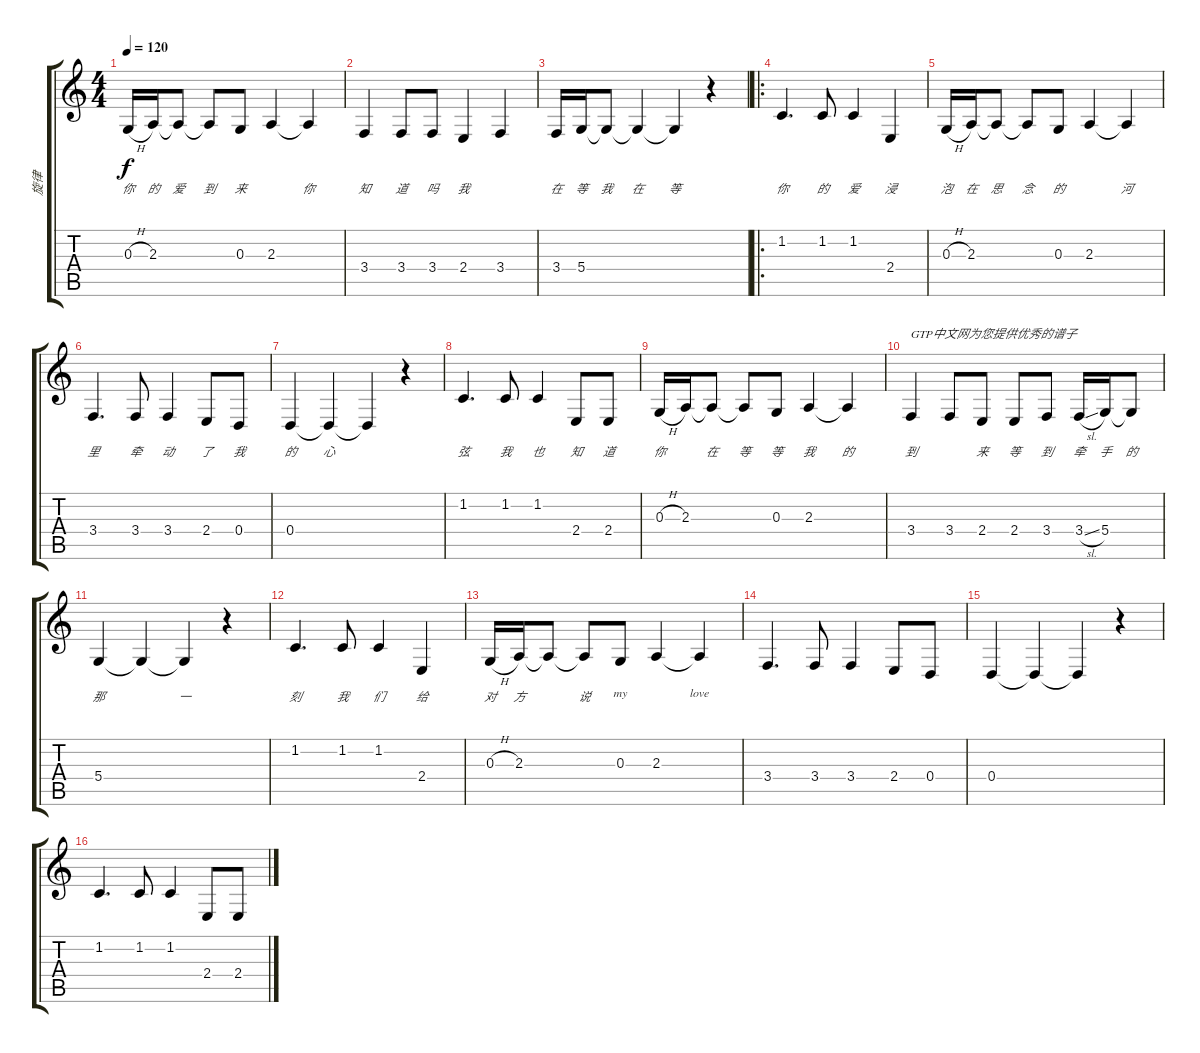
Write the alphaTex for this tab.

\track ("旋律" "旋律") {instrument harpsichord}
\staff {score tabs}
\tuning (E4 B3 G3 D3 A2 E2) {hide}
\ts (4 4)
\tempo 120
\clef g2
\ks c
0.3{h}.16{lyrics (0 "你") lyrics (1 "") lyrics (2 "") lyrics (3 "") lyrics (4 "") dy f} 2.3.16{lyrics (0 "的") lyrics (1 "") lyrics (2 "") lyrics (3 "") lyrics (4 "")} 2.3{t}.8{lyrics (0 "爱") lyrics (1 "") lyrics (2 "") lyrics (3 "") lyrics (4 "")} 2.3{t}.8{lyrics (0 "到") lyrics (1 "") lyrics (2 "") lyrics (3 "") lyrics (4 "")} 0.3.8{lyrics (0 "来") lyrics (1 "") lyrics (2 "") lyrics (3 "") lyrics (4 "")} 2.3.4{lyrics (0 "") lyrics (1 "") lyrics (2 "") lyrics (3 "") lyrics (4 "")} 2.3{t}.4{lyrics (0 "你") lyrics (1 "") lyrics (2 "") lyrics (3 "") lyrics (4 "")} |
3.4.4{lyrics (0 "知") lyrics (1 "") lyrics (2 "") lyrics (3 "") lyrics (4 "")} 3.4.8{lyrics (0 "道") lyrics (1 "") lyrics (2 "") lyrics (3 "") lyrics (4 "")} 3.4.8{lyrics (0 "吗") lyrics (1 "") lyrics (2 "") lyrics (3 "") lyrics (4 "")} 2.4.4{lyrics (0 "我") lyrics (1 "") lyrics (2 "") lyrics (3 "") lyrics (4 "")} 3.4.4{lyrics (0 "") lyrics (1 "") lyrics (2 "") lyrics (3 "") lyrics (4 "")} |
3.4.16{lyrics (0 "在") lyrics (1 "") lyrics (2 "") lyrics (3 "") lyrics (4 "")} 5.4.16{lyrics (0 "等") lyrics (1 "") lyrics (2 "") lyrics (3 "") lyrics (4 "")} 5.4{t}.8{lyrics (0 "我") lyrics (1 "") lyrics (2 "") lyrics (3 "") lyrics (4 "")} 5.4{t}.4{lyrics (0 "在") lyrics (1 "") lyrics (2 "") lyrics (3 "") lyrics (4 "")} 5.4{t}.4{lyrics (0 "等") lyrics (1 "") lyrics (2 "") lyrics (3 "") lyrics (4 "")} r.4 |
\ro
1.2.4{d lyrics (0 "你") lyrics (1 "") lyrics (2 "") lyrics (3 "") lyrics (4 "")} 1.2.8{lyrics (0 "的") lyrics (1 "") lyrics (2 "") lyrics (3 "") lyrics (4 "")} 1.2.4{lyrics (0 "爱") lyrics (1 "") lyrics (2 "") lyrics (3 "") lyrics (4 "")} 2.4.4{lyrics (0 "浸") lyrics (1 "") lyrics (2 "") lyrics (3 "") lyrics (4 "")} |
0.3{h}.16{lyrics (0 "泡") lyrics (1 "") lyrics (2 "") lyrics (3 "") lyrics (4 "")} 2.3.16{lyrics (0 "在") lyrics (1 "") lyrics (2 "") lyrics (3 "") lyrics (4 "")} 2.3{t}.8{lyrics (0 "思") lyrics (1 "") lyrics (2 "") lyrics (3 "") lyrics (4 "")} 2.3{t}.8{lyrics (0 "念") lyrics (1 "") lyrics (2 "") lyrics (3 "") lyrics (4 "")} 0.3.8{lyrics (0 "的") lyrics (1 "") lyrics (2 "") lyrics (3 "") lyrics (4 "")} 2.3.4{lyrics (0 "") lyrics (1 "") lyrics (2 "") lyrics (3 "") lyrics (4 "")} 2.3{t}.4{lyrics (0 "河") lyrics (1 "") lyrics (2 "") lyrics (3 "") lyrics (4 "")} |
3.4.4{d lyrics (0 "里") lyrics (1 "") lyrics (2 "") lyrics (3 "") lyrics (4 "")} 3.4.8{lyrics (0 "牵") lyrics (1 "") lyrics (2 "") lyrics (3 "") lyrics (4 "")} 3.4.4{lyrics (0 "动") lyrics (1 "") lyrics (2 "") lyrics (3 "") lyrics (4 "")} 2.4.8{lyrics (0 "了") lyrics (1 "") lyrics (2 "") lyrics (3 "") lyrics (4 "")} 0.4.8{lyrics (0 "我") lyrics (1 "") lyrics (2 "") lyrics (3 "") lyrics (4 "")} |
0.4.4{lyrics (0 "的") lyrics (1 "") lyrics (2 "") lyrics (3 "") lyrics (4 "")} 0.4{t}.4{lyrics (0 "心") lyrics (1 "") lyrics (2 "") lyrics (3 "") lyrics (4 "")} 0.4{t}.4{lyrics (0 "") lyrics (1 "") lyrics (2 "") lyrics (3 "") lyrics (4 "")} r.4 |
1.2.4{d lyrics (0 "弦") lyrics (1 "") lyrics (2 "") lyrics (3 "") lyrics (4 "")} 1.2.8{lyrics (0 "我") lyrics (1 "") lyrics (2 "") lyrics (3 "") lyrics (4 "")} 1.2.4{lyrics (0 "也") lyrics (1 "") lyrics (2 "") lyrics (3 "") lyrics (4 "")} 2.4.8{lyrics (0 "知") lyrics (1 "") lyrics (2 "") lyrics (3 "") lyrics (4 "")} 2.4.8{lyrics (0 "道") lyrics (1 "") lyrics (2 "") lyrics (3 "") lyrics (4 "")} |
0.3{h}.16{lyrics (0 "你") lyrics (1 "") lyrics (2 "") lyrics (3 "") lyrics (4 "")} 2.3.16{lyrics (0 "") lyrics (1 "") lyrics (2 "") lyrics (3 "") lyrics (4 "")} 2.3{t}.8{lyrics (0 "在") lyrics (1 "") lyrics (2 "") lyrics (3 "") lyrics (4 "")} 2.3{t}.8{lyrics (0 "等") lyrics (1 "") lyrics (2 "") lyrics (3 "") lyrics (4 "")} 0.3.8{lyrics (0 "等") lyrics (1 "") lyrics (2 "") lyrics (3 "") lyrics (4 "")} 2.3.4{lyrics (0 "我") lyrics (1 "") lyrics (2 "") lyrics (3 "") lyrics (4 "")} 2.3{t}.4{lyrics (0 "的") lyrics (1 "") lyrics (2 "") lyrics (3 "") lyrics (4 "")} |
3.4.4{txt "GTP中文网为您提供优秀的谱子" lyrics (0 "到") lyrics (1 "") lyrics (2 "") lyrics (3 "") lyrics (4 "")} 3.4.8{lyrics (0 "") lyrics (1 "") lyrics (2 "") lyrics (3 "") lyrics (4 "")} 2.4.8{lyrics (0 "来") lyrics (1 "") lyrics (2 "") lyrics (3 "") lyrics (4 "")} 2.4.8{lyrics (0 "等") lyrics (1 "") lyrics (2 "") lyrics (3 "") lyrics (4 "")} 3.4.8{lyrics (0 "到") lyrics (1 "") lyrics (2 "") lyrics (3 "") lyrics (4 "")} 3.4{sl}.16{lyrics (0 "牵") lyrics (1 "") lyrics (2 "") lyrics (3 "") lyrics (4 "")} 5.4.16{lyrics (0 "手") lyrics (1 "") lyrics (2 "") lyrics (3 "") lyrics (4 "")} 5.4{t}.8{lyrics (0 "的") lyrics (1 "") lyrics (2 "") lyrics (3 "") lyrics (4 "")} |
5.4.4{lyrics (0 "那") lyrics (1 "") lyrics (2 "") lyrics (3 "") lyrics (4 "")} 5.4{t}.4{lyrics (0 "") lyrics (1 "") lyrics (2 "") lyrics (3 "") lyrics (4 "")} 5.4{t}.4{lyrics (0 "一") lyrics (1 "") lyrics (2 "") lyrics (3 "") lyrics (4 "")} r.4 |
1.2.4{d lyrics (0 "刻") lyrics (1 "") lyrics (2 "") lyrics (3 "") lyrics (4 "")} 1.2.8{lyrics (0 "我") lyrics (1 "") lyrics (2 "") lyrics (3 "") lyrics (4 "")} 1.2.4{lyrics (0 "们") lyrics (1 "") lyrics (2 "") lyrics (3 "") lyrics (4 "")} 2.4.4{lyrics (0 "给") lyrics (1 "") lyrics (2 "") lyrics (3 "") lyrics (4 "")} |
0.3{h}.16{lyrics (0 "对") lyrics (1 "") lyrics (2 "") lyrics (3 "") lyrics (4 "")} 2.3.16{lyrics (0 "方") lyrics (1 "") lyrics (2 "") lyrics (3 "") lyrics (4 "")} 2.3{t}.8{lyrics (0 "") lyrics (1 "") lyrics (2 "") lyrics (3 "") lyrics (4 "")} 2.3{t}.8{lyrics (0 "说") lyrics (1 "") lyrics (2 "") lyrics (3 "") lyrics (4 "")} 0.3.8{lyrics (0 "my") lyrics (1 "") lyrics (2 "") lyrics (3 "") lyrics (4 "")} 2.3.4{lyrics (0 "") lyrics (1 "") lyrics (2 "") lyrics (3 "") lyrics (4 "")} 2.3{t}.4{lyrics (0 "love") lyrics (1 "") lyrics (2 "") lyrics (3 "") lyrics (4 "")} |
3.4.4{d} 3.4.8 3.4.4 2.4.8 0.4.8 |
0.4.4 0.4{t}.4 0.4{t}.4 r.4 |
1.2.4{d} 1.2.8 1.2.4 2.4.8 2.4.8
